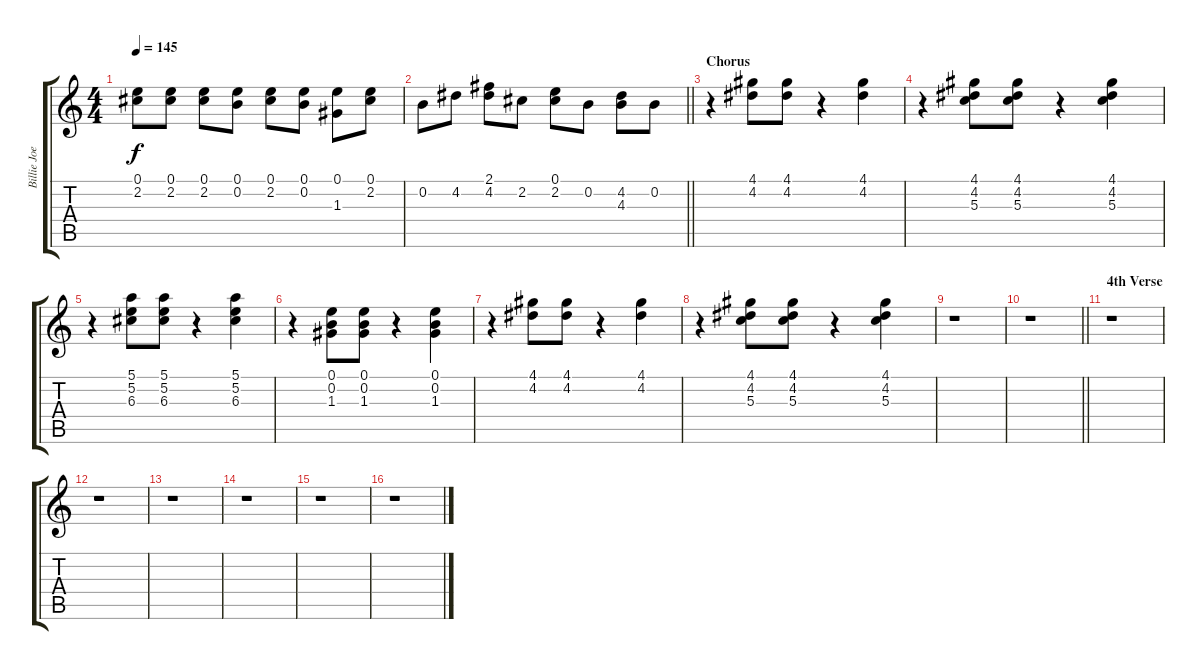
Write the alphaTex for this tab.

\track ("Billie Joe Armstrong (Solo)" "Billie Joe") {instrument distortionguitar}
\staff {score tabs}
\tuning (E4 B3 G3 D3 A2 E2) {hide}
\ts (4 4)
\tempo 145
\clef g2
\ks c
(0.1 2.2).8{dy f} (0.1 2.2).8 (0.1 2.2).8 (0.1 0.2).8 (0.1 2.2).8 (0.1 0.2).8 (0.1 1.3).8 (0.1 2.2).8 |
\barLineRight lightlight
0.2.8 4.2.8 (2.1 4.2).8 2.2.8 (0.1 2.2).8 0.2.8 (4.2 4.3).8 0.2.8 |
\section ("" "Chorus")
r.4{instrument distortionguitar} (4.1 4.2).8 (4.1 4.2).8 r.4 (4.1 4.2).4 |
r.4 (4.1 4.2 5.3).8 (4.1 4.2 5.3).8 r.4 (4.1 4.2 5.3).4 |
r.4 (5.1 5.2 6.3).8 (5.1 5.2 6.3).8 r.4 (5.1 5.2 6.3).4 |
r.4 (0.1 0.2 1.3).8 (0.1 0.2 1.3).8 r.4 (0.1 0.2 1.3).4 |
r.4 (4.1 4.2).8 (4.1 4.2).8 r.4 (4.1 4.2).4 |
r.4 (4.1 4.2 5.3).8 (4.1 4.2 5.3).8 r.4 (4.1 4.2 5.3).4 |
r.1 |
\barLineRight lightlight
r.1 |
\section ("" "4th Verse")
r.1 |
r.1 |
r.1 |
r.1 |
r.1 |
r.1
